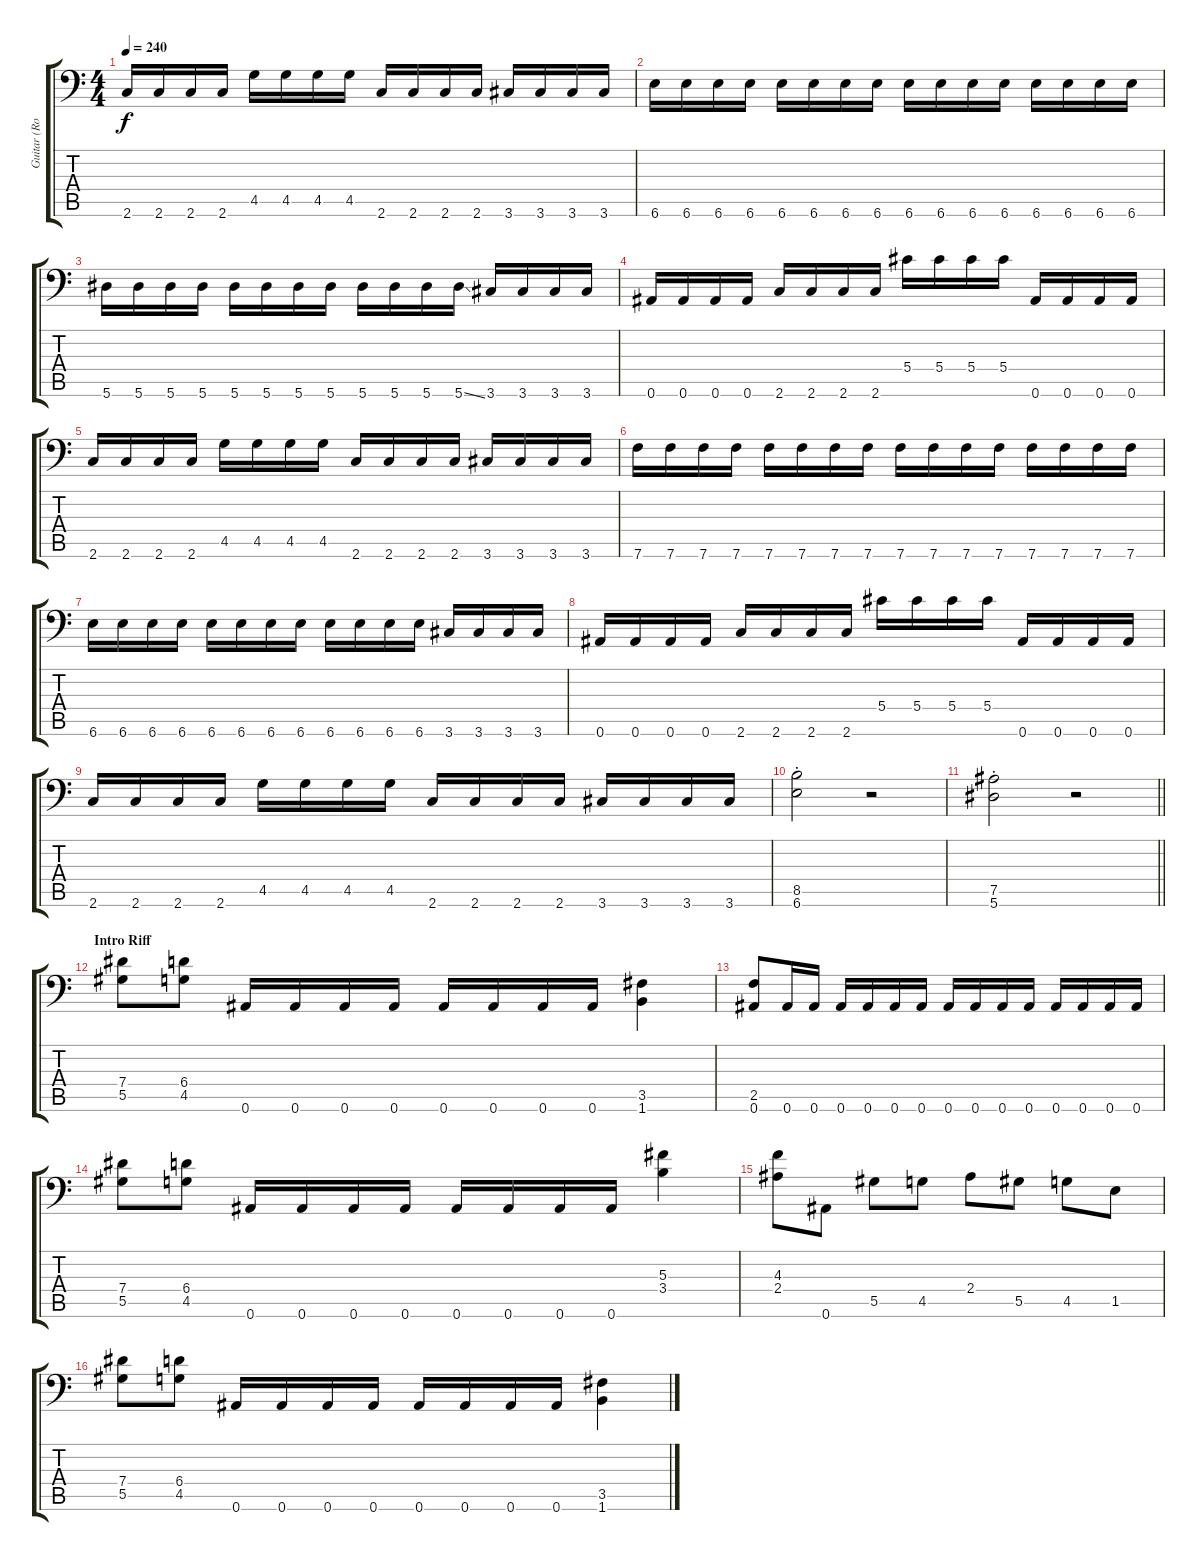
\track ("Guitar (Rob)" "Guitar (Ro") {instrument distortionguitar}
\staff {score tabs}
\tuning (Bb3 F3 Db3 Ab2 Eb2 Bb1) {hide}
\ts (4 4)
\tempo 240
\clef f4
\ks c
2.6.16{dy f} 2.6.16 2.6.16 2.6.16 4.5.16 4.5.16 4.5.16 4.5.16 2.6.16 2.6.16 2.6.16 2.6.16 3.6.16 3.6.16 3.6.16 3.6.16 |
6.6.16 6.6.16 6.6.16 6.6.16 6.6.16 6.6.16 6.6.16 6.6.16 6.6.16 6.6.16 6.6.16 6.6.16 6.6.16 6.6.16 6.6.16 6.6.16 |
5.6.16 5.6.16 5.6.16 5.6.16 5.6.16 5.6.16 5.6.16 5.6.16 5.6.16 5.6.16 5.6.16 5.6{ss}.16 3.6.16 3.6.16 3.6.16 3.6.16 |
0.6.16 0.6.16 0.6.16 0.6.16 2.6.16 2.6.16 2.6.16 2.6.16 5.4.16 5.4.16 5.4.16 5.4.16 0.6.16 0.6.16 0.6.16 0.6.16 |
2.6.16 2.6.16 2.6.16 2.6.16 4.5.16 4.5.16 4.5.16 4.5.16 2.6.16 2.6.16 2.6.16 2.6.16 3.6.16 3.6.16 3.6.16 3.6.16 |
7.6.16 7.6.16 7.6.16 7.6.16 7.6.16 7.6.16 7.6.16 7.6.16 7.6.16 7.6.16 7.6.16 7.6.16 7.6.16 7.6.16 7.6.16 7.6.16 |
6.6.16 6.6.16 6.6.16 6.6.16 6.6.16 6.6.16 6.6.16 6.6.16 6.6.16 6.6.16 6.6.16 6.6.16 3.6.16 3.6.16 3.6.16 3.6.16 |
0.6.16 0.6.16 0.6.16 0.6.16 2.6.16 2.6.16 2.6.16 2.6.16 5.4.16 5.4.16 5.4.16 5.4.16 0.6.16 0.6.16 0.6.16 0.6.16 |
2.6.16 2.6.16 2.6.16 2.6.16 4.5.16 4.5.16 4.5.16 4.5.16 2.6.16 2.6.16 2.6.16 2.6.16 3.6.16 3.6.16 3.6.16 3.6.16 |
(8.5{st} 6.6{st}).2 r.2 |
\barLineRight lightlight
(7.5{st} 5.6{st}).2 r.2 |
\section ("" "Intro Riff")
(7.4 5.5).8 (6.4 4.5).8 0.6.16 0.6.16 0.6.16 0.6.16 0.6.16 0.6.16 0.6.16 0.6.16 (3.5 1.6).4 |
(2.5 0.6).8 0.6.16 0.6.16 0.6.16 0.6.16 0.6.16 0.6.16 0.6.16 0.6.16 0.6.16 0.6.16 0.6.16 0.6.16 0.6.16 0.6.16 |
(7.4 5.5).8 (6.4 4.5).8 0.6.16 0.6.16 0.6.16 0.6.16 0.6.16 0.6.16 0.6.16 0.6.16 (5.3 3.4).4 |
(4.3 2.4).8 0.6.8 5.5.8 4.5.8 2.4.8 5.5.8 4.5.8 1.5.8 |
(7.4 5.5).8 (6.4 4.5).8 0.6.16 0.6.16 0.6.16 0.6.16 0.6.16 0.6.16 0.6.16 0.6.16 (3.5 1.6).4
